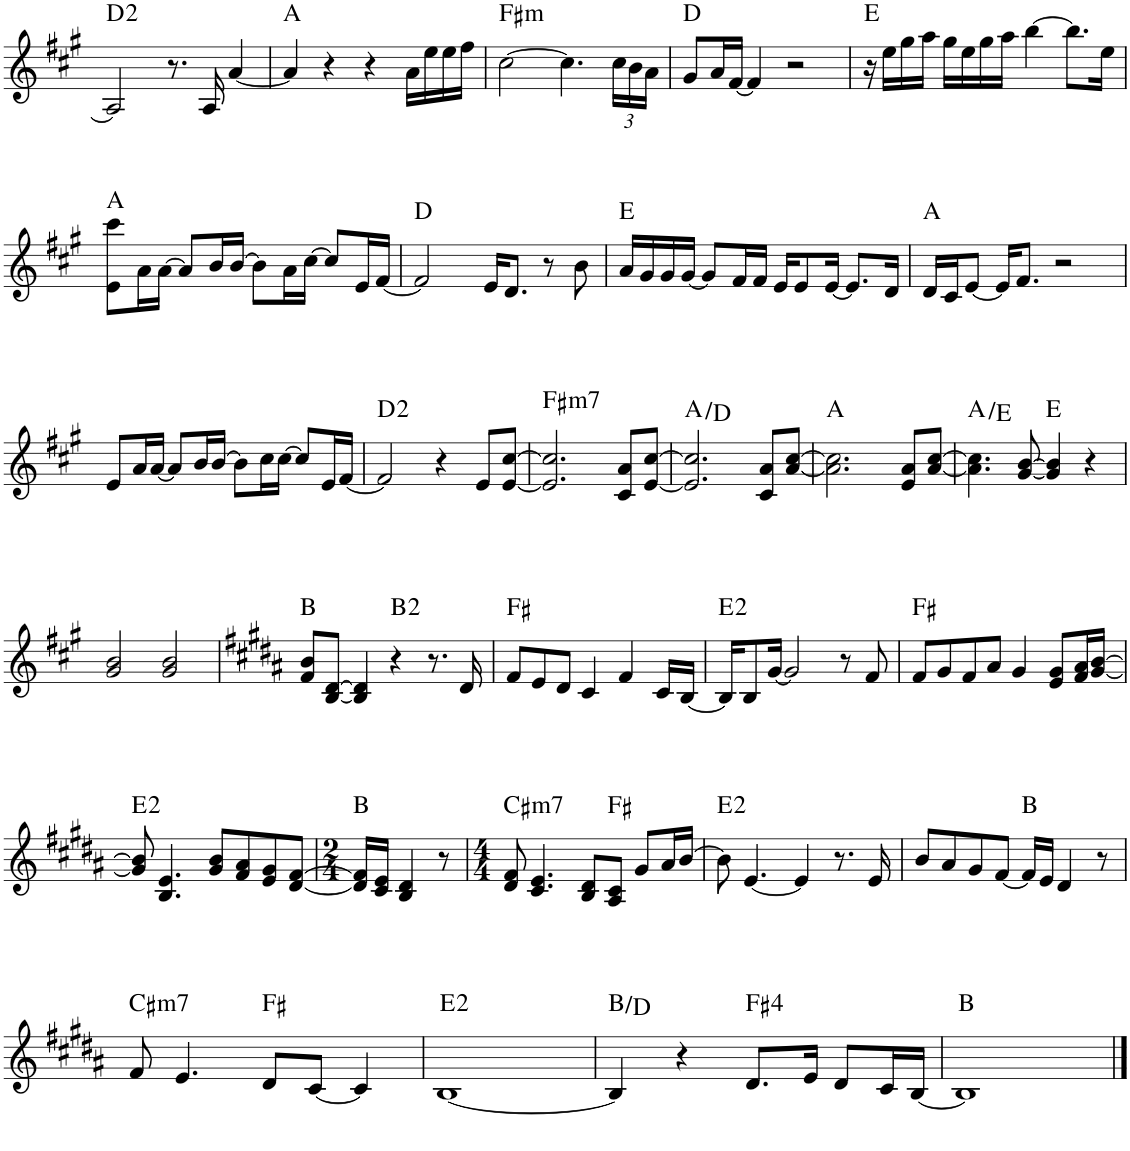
**kern	**harte
*part1	*part1
*staff1	*
*I"Piano	*
*I'Pno.	*
!!LO:PB:g=z
*clefG2	*
*k[f#c#g#]	*
*M4/4	*
=35	=35
2A/]	D:maj(2)
8.r	.
16A/	.
[4a/	.
=36	=36
4a/]	A:maj
4r	.
4r	.
16a\LL	.
16ee\	.
16ee\	.
16ff#\JJ	.
=37	=37
!	!LO:H:kt=m
[2cc#\	F#:min
4.cc#\]	.
*Xbrackettup	*
24cc#\LL	.
24b\	.
24a\JJ	.
=38	=38
8g#/L	D:maj
16a/L	.
[16f#/JJ	.
4f#/]	.
2r	.
=39	=39
16r	E:maj
16ee\LL	.
16gg#\	.
16aa\JJ	.
16gg#\LL	.
16ee\	.
16gg#\	.
16aa\JJ	.
[4bb\	.
8.bb\L]	.
16ee\Jk	.
!!LO:LB:g=z
=40	=40
8e\ 8ccc#\L	A:maj
16a\L	.
[16a\JJ	.
8a/L]	.
16b/L	.
[16b/JJ	.
8b\L]	.
16a\L	.
[16cc#\JJ	.
8cc#/L]	.
16e/L	.
[16f#/JJ	.
=41	=41
2f#/]	D:maj
16e/KL	.
8.d/J	.
8r	.
8b\	.
=42	=42
16a/LL	E:maj
16g#/	.
16g#/	.
[16g#/JJ	.
8g#/L]	.
16f#/L	.
16f#/JJ	.
16e/KL	.
8e/	.
[16e/Jk	.
8.e/L]	.
16d/Jk	.
=43	=43
16d/LL	A:maj
16c#/J	.
[8e/J	.
16e/KL]	.
8.f#/J	.
2r	.
!!LO:LB:g=z
=44	=44
8e/L	.
16a/L	.
[16a/JJ	.
8a/L]	.
16b/L	.
[16b/JJ	.
8b\L]	.
16cc#\L	.
[16cc#\JJ	.
8cc#/L]	.
16e/L	.
[16f#/JJ	.
=45	=45
2f#/]	D:maj(2)
4r	.
8e/L	.
[8e/ [8cc#/J	.
=46	=46
!	!LO:H:kt=m7
2.e/] 2.cc#/]	F#:min7
8c#/ 8a/L	.
[8e/ [8cc#/J	.
=47	=47
2.e/] 2.cc#/]	A:maj/4
8c#/ 8a/L	.
[8a/ [8cc#/J	.
=48	=48
2.a\] 2.cc#\]	A:maj
8e/ 8a/L	.
[8a/ [8cc#/J	.
=49	=49
4.a\] 4.cc#\]	A:maj/5
[8g#/ [8b/	.
4g#/] 4b/]	E:maj
4r	.
!!LO:LB:g=z
=50	=50
2g#/ 2b/	.
2g#/ 2b/	.
=51	=51
*k[f#c#g#d#a#]	*
8f#/ 8b/L	B:maj
[8B/ [8d#/J	.
4B/] 4d#/]	.
4r	B:maj(2)
8.r	.
16d#/	.
=52	=52
8f#/L	F#:maj
8e/	.
8d#/J	.
4c#/	.
4f#/	.
16c#/LL	.
[16B/JJ	.
=53	=53
16B/KL]	E:maj(2)
8B/	.
[16g#/Jk	.
2g#/]	.
8r	.
8f#/	.
=54	=54
8f#/L	F#:maj
8g#/	.
8f#/	.
8a#/J	.
4g#/	.
8e/ 8g#/L	.
16f#/ 16a#/L	.
[16g#/ [16b/JJ	.
!!LO:LB:g=z
=55	=55
8g#/] 8b/]	E:maj(2)
4.B/ 4.e/	.
8g#/ 8b/L	.
8f#/ 8a#/	.
8e/ 8g#/	.
[8d#/ [8f#/J	.
=56	=56
*M2/4	*
16d#/] 16f#/]LL	B:maj
16c#/ 16e/JJ	.
4B/ 4d#/	.
8r	.
=57	=57
*M4/4	*
!	!LO:H:kt=m7
8d#/ 8f#/	C#:min7
4.c#/ 4.e/	.
8B/ 8d#/L	.
8A#/ 8c#/J	F#:maj
8g#/L	.
16a#/L	.
[16b/JJ	.
=58	=58
8b\]	E:maj(2)
[4.e/	.
4e/]	.
8.r	.
16e/	.
=59	=59
8b/L	.
8a#/	.
8g#/	.
[8f#/J	.
16f#/LL]	B:maj
16e/JJ	.
4d#/	.
8r	.
!!LO:LB:g=z
=60	=60
!	!LO:H:kt=m7
8f#/	C#:min7
4.e/	.
8d#/L	F#:maj
[8c#/J	.
4c#/]	.
=61	=61
[1B	E:maj(2)
=62	=62
4B/]	B:maj/b3
4r	.
8.d#/L	F#:maj(4)
16e/Jk	.
8d#/L	.
16c#/L	.
[16B/JJ	.
=63	=63
1B]	B:maj
==	==
*-	*-
